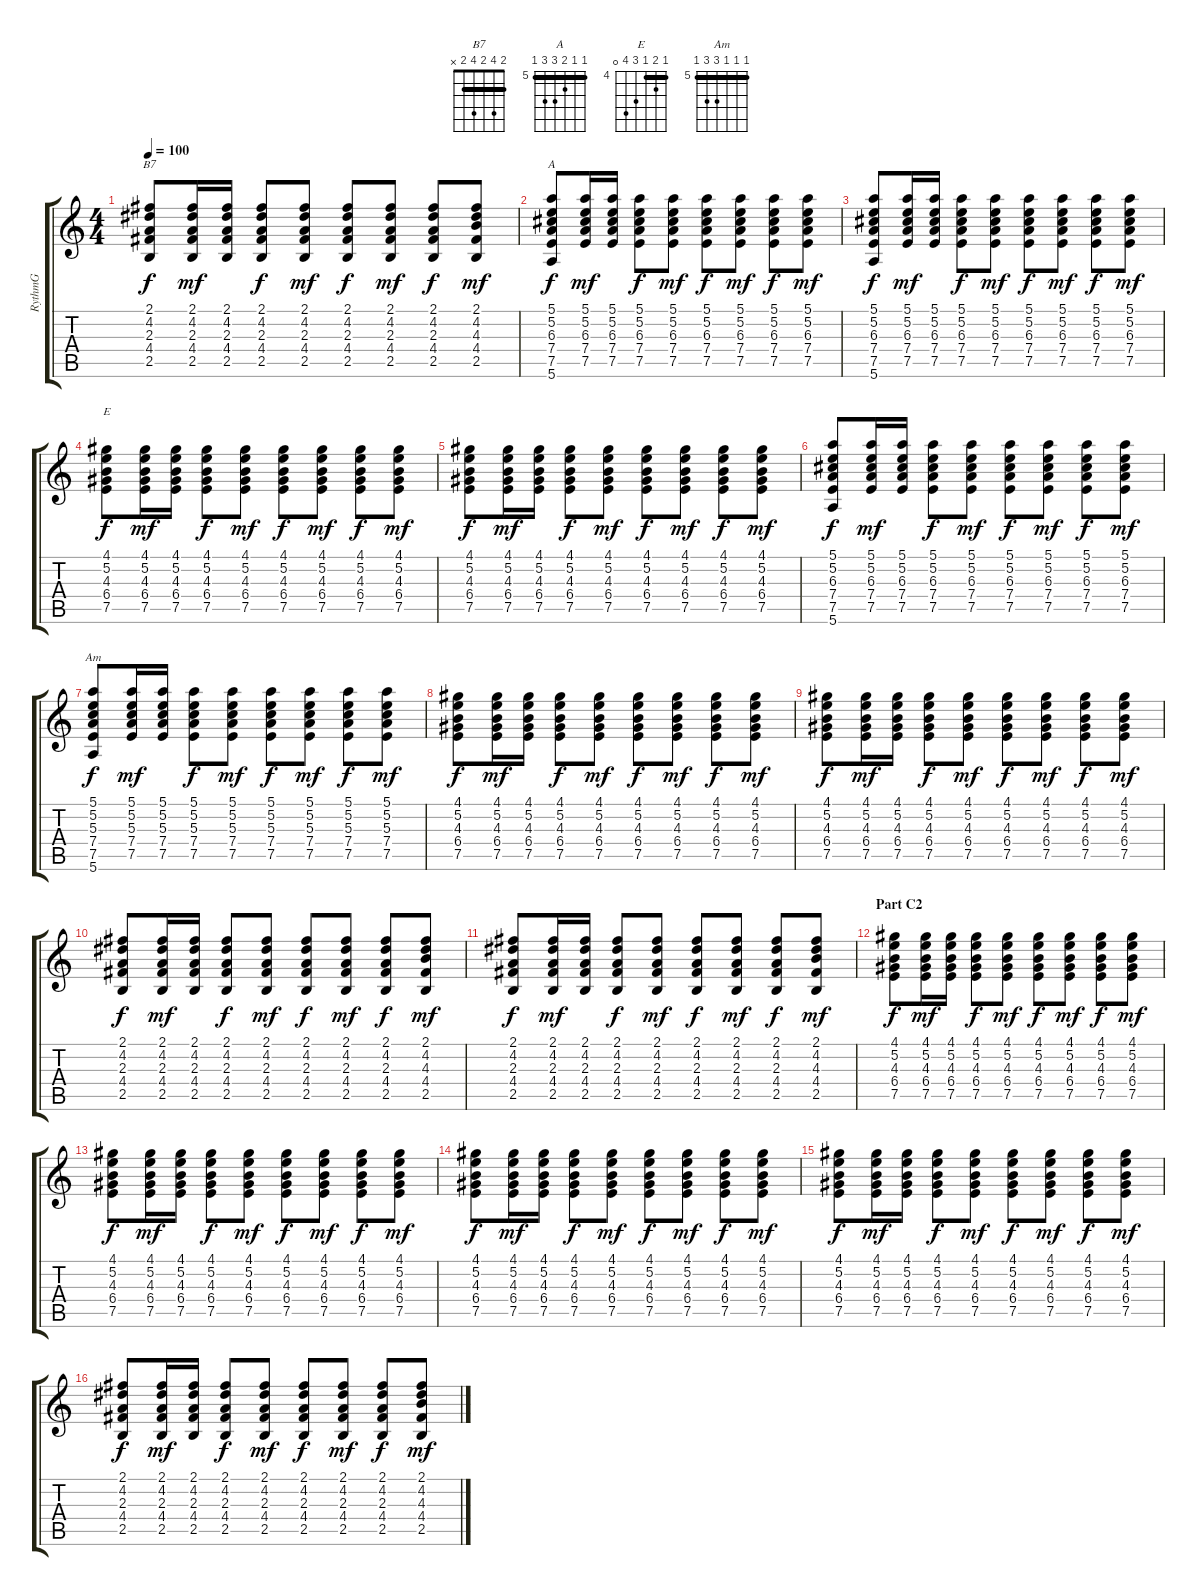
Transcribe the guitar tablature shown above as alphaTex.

\track ("RythmG" "RythmG") {instrument acousticguitarnylon}
\staff {score tabs}
\tuning (E4 B3 G3 D3 A2 E2) {hide}
\chord ("B7" 2 4 2 4 2 x) {barre 2}
\chord ("A" 5 5 6 7 7 5) {firstfret 5 barre 5}
\chord ("E" 4 5 4 6 7 0) {firstfret 4 barre 4}
\chord ("Am" 5 5 5 7 7 5) {firstfret 5 barre 5}
\ts (4 4)
\tempo 100
\clef g2
\ks c
(2.1 4.2 2.3 4.4 2.5).8{ch "B7" dy f} (2.1 4.2 2.3 4.4 2.5).16{dy mf} (2.1 4.2 2.3 4.4 2.5).16 (2.1 4.2 2.3 4.4 2.5).8{dy f} (2.1 4.2 2.3 4.4 2.5).8{dy mf} (2.1 4.2 2.3 4.4 2.5).8{dy f} (2.1 4.2 2.3 4.4 2.5).8{dy mf} (2.1 4.2 2.3 4.4 2.5).8{dy f} (2.1 4.2 4.3 4.4 2.5).8{dy mf} |
(5.1 5.2 6.3 7.4 7.5 5.6).8{ch "A" dy f} (5.1 5.2 6.3 7.4 7.5).16{dy mf} (5.1 5.2 6.3 7.4 7.5).16 (5.1 5.2 6.3 7.4 7.5).8{dy f} (5.1 5.2 6.3 7.4 7.5).8{dy mf} (5.1 5.2 6.3 7.4 7.5).8{dy f} (5.1 5.2 6.3 7.4 7.5).8{dy mf} (5.1 5.2 6.3 7.4 7.5).8{dy f} (5.1 5.2 6.3 7.4 7.5).8{dy mf} |
(5.1 5.2 6.3 7.4 7.5 5.6).8{dy f} (5.1 5.2 6.3 7.4 7.5).16{dy mf} (5.1 5.2 6.3 7.4 7.5).16 (5.1 5.2 6.3 7.4 7.5).8{dy f} (5.1 5.2 6.3 7.4 7.5).8{dy mf} (5.1 5.2 6.3 7.4 7.5).8{dy f} (5.1 5.2 6.3 7.4 7.5).8{dy mf} (5.1 5.2 6.3 7.4 7.5).8{dy f} (5.1 5.2 6.3 7.4 7.5).8{dy mf} |
(4.1 5.2 4.3 6.4 7.5).8{ch "E" dy f} (4.1 5.2 4.3 6.4 7.5).16{dy mf} (4.1 5.2 4.3 6.4 7.5).16 (4.1 5.2 4.3 6.4 7.5).8{dy f} (4.1 5.2 4.3 6.4 7.5).8{dy mf} (4.1 5.2 4.3 6.4 7.5).8{dy f} (4.1 5.2 4.3 6.4 7.5).8{dy mf} (4.1 5.2 4.3 6.4 7.5).8{dy f} (4.1 5.2 4.3 6.4 7.5).8{dy mf} |
(4.1 5.2 4.3 6.4 7.5).8{dy f} (4.1 5.2 4.3 6.4 7.5).16{dy mf} (4.1 5.2 4.3 6.4 7.5).16 (4.1 5.2 4.3 6.4 7.5).8{dy f} (4.1 5.2 4.3 6.4 7.5).8{dy mf} (4.1 5.2 4.3 6.4 7.5).8{dy f} (4.1 5.2 4.3 6.4 7.5).8{dy mf} (4.1 5.2 4.3 6.4 7.5).8{dy f} (4.1 5.2 4.3 6.4 7.5).8{dy mf} |
(5.1 5.2 6.3 7.4 7.5 5.6).8{dy f} (5.1 5.2 6.3 7.4 7.5).16{dy mf} (5.1 5.2 6.3 7.4 7.5).16 (5.1 5.2 6.3 7.4 7.5).8{dy f} (5.1 5.2 6.3 7.4 7.5).8{dy mf} (5.1 5.2 6.3 7.4 7.5).8{dy f} (5.1 5.2 6.3 7.4 7.5).8{dy mf} (5.1 5.2 6.3 7.4 7.5).8{dy f} (5.1 5.2 6.3 7.4 7.5).8{dy mf} |
(5.1 5.2 5.3 7.4 7.5 5.6).8{ch "Am" dy f} (5.1 5.2 5.3 7.4 7.5).16{dy mf} (5.1 5.2 5.3 7.4 7.5).16 (5.1 5.2 5.3 7.4 7.5).8{dy f} (5.1 5.2 5.3 7.4 7.5).8{dy mf} (5.1 5.2 5.3 7.4 7.5).8{dy f} (5.1 5.2 5.3 7.4 7.5).8{dy mf} (5.1 5.2 5.3 7.4 7.5).8{dy f} (5.1 5.2 5.3 7.4 7.5).8{dy mf} |
(4.1 5.2 4.3 6.4 7.5).8{dy f} (4.1 5.2 4.3 6.4 7.5).16{dy mf} (4.1 5.2 4.3 6.4 7.5).16 (4.1 5.2 4.3 6.4 7.5).8{dy f} (4.1 5.2 4.3 6.4 7.5).8{dy mf} (4.1 5.2 4.3 6.4 7.5).8{dy f} (4.1 5.2 4.3 6.4 7.5).8{dy mf} (4.1 5.2 4.3 6.4 7.5).8{dy f} (4.1 5.2 4.3 6.4 7.5).8{dy mf} |
(4.1 5.2 4.3 6.4 7.5).8{dy f} (4.1 5.2 4.3 6.4 7.5).16{dy mf} (4.1 5.2 4.3 6.4 7.5).16 (4.1 5.2 4.3 6.4 7.5).8{dy f} (4.1 5.2 4.3 6.4 7.5).8{dy mf} (4.1 5.2 4.3 6.4 7.5).8{dy f} (4.1 5.2 4.3 6.4 7.5).8{dy mf} (4.1 5.2 4.3 6.4 7.5).8{dy f} (4.1 5.2 4.3 6.4 7.5).8{dy mf} |
(2.1 4.2 2.3 4.4 2.5).8{dy f} (2.1 4.2 2.3 4.4 2.5).16{dy mf} (2.1 4.2 2.3 4.4 2.5).16 (2.1 4.2 2.3 4.4 2.5).8{dy f} (2.1 4.2 2.3 4.4 2.5).8{dy mf} (2.1 4.2 2.3 4.4 2.5).8{dy f} (2.1 4.2 2.3 4.4 2.5).8{dy mf} (2.1 4.2 2.3 4.4 2.5).8{dy f} (2.1 4.2 4.3 4.4 2.5).8{dy mf} |
(2.1 4.2 2.3 4.4 2.5).8{dy f} (2.1 4.2 2.3 4.4 2.5).16{dy mf} (2.1 4.2 2.3 4.4 2.5).16 (2.1 4.2 2.3 4.4 2.5).8{dy f} (2.1 4.2 2.3 4.4 2.5).8{dy mf} (2.1 4.2 2.3 4.4 2.5).8{dy f} (2.1 4.2 2.3 4.4 2.5).8{dy mf} (2.1 4.2 2.3 4.4 2.5).8{dy f} (2.1 4.2 4.3 4.4 2.5).8{dy mf} |
\section ("" "Part C2")
(4.1 5.2 4.3 6.4 7.5).8{dy f} (4.1 5.2 4.3 6.4 7.5).16{dy mf} (4.1 5.2 4.3 6.4 7.5).16 (4.1 5.2 4.3 6.4 7.5).8{dy f} (4.1 5.2 4.3 6.4 7.5).8{dy mf} (4.1 5.2 4.3 6.4 7.5).8{dy f} (4.1 5.2 4.3 6.4 7.5).8{dy mf} (4.1 5.2 4.3 6.4 7.5).8{dy f} (4.1 5.2 4.3 6.4 7.5).8{dy mf} |
(4.1 5.2 4.3 6.4 7.5).8{dy f} (4.1 5.2 4.3 6.4 7.5).16{dy mf} (4.1 5.2 4.3 6.4 7.5).16 (4.1 5.2 4.3 6.4 7.5).8{dy f} (4.1 5.2 4.3 6.4 7.5).8{dy mf} (4.1 5.2 4.3 6.4 7.5).8{dy f} (4.1 5.2 4.3 6.4 7.5).8{dy mf} (4.1 5.2 4.3 6.4 7.5).8{dy f} (4.1 5.2 4.3 6.4 7.5).8{dy mf} |
(4.1 5.2 4.3 6.4 7.5).8{dy f} (4.1 5.2 4.3 6.4 7.5).16{dy mf} (4.1 5.2 4.3 6.4 7.5).16 (4.1 5.2 4.3 6.4 7.5).8{dy f} (4.1 5.2 4.3 6.4 7.5).8{dy mf} (4.1 5.2 4.3 6.4 7.5).8{dy f} (4.1 5.2 4.3 6.4 7.5).8{dy mf} (4.1 5.2 4.3 6.4 7.5).8{dy f} (4.1 5.2 4.3 6.4 7.5).8{dy mf} |
(4.1 5.2 4.3 6.4 7.5).8{dy f} (4.1 5.2 4.3 6.4 7.5).16{dy mf} (4.1 5.2 4.3 6.4 7.5).16 (4.1 5.2 4.3 6.4 7.5).8{dy f} (4.1 5.2 4.3 6.4 7.5).8{dy mf} (4.1 5.2 4.3 6.4 7.5).8{dy f} (4.1 5.2 4.3 6.4 7.5).8{dy mf} (4.1 5.2 4.3 6.4 7.5).8{dy f} (4.1 5.2 4.3 6.4 7.5).8{dy mf} |
(2.1 4.2 2.3 4.4 2.5).8{dy f} (2.1 4.2 2.3 4.4 2.5).16{dy mf} (2.1 4.2 2.3 4.4 2.5).16 (2.1 4.2 2.3 4.4 2.5).8{dy f} (2.1 4.2 2.3 4.4 2.5).8{dy mf} (2.1 4.2 2.3 4.4 2.5).8{dy f} (2.1 4.2 2.3 4.4 2.5).8{dy mf} (2.1 4.2 2.3 4.4 2.5).8{dy f} (2.1 4.2 4.3 4.4 2.5).8{dy mf}
